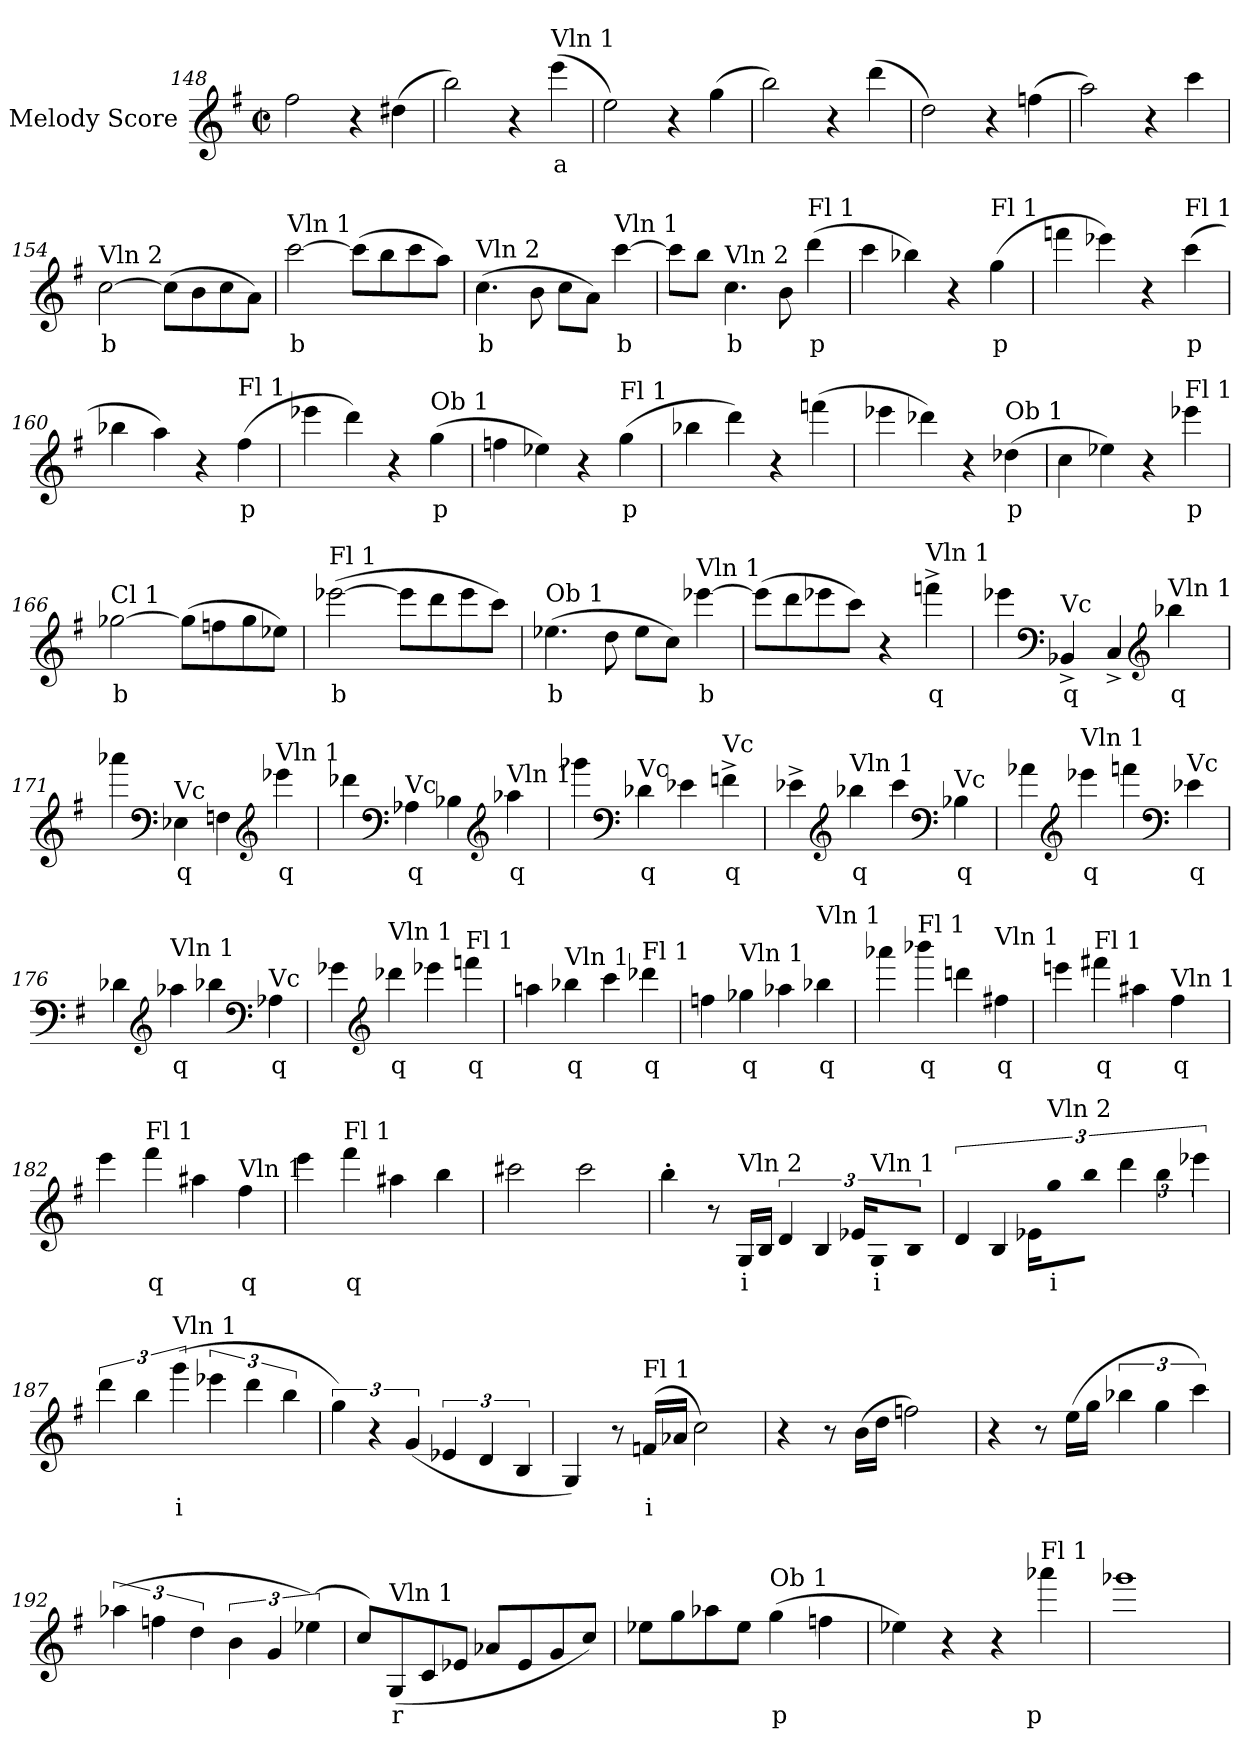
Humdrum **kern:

**kern	**text
*part1	*part1
*staff1	*staff1
*I"Melody Score	*
*clefG2	*
*k[f#]	*
*M2/2	*
*met(c|)	*
=148	=148
2ff#\	.
4r	.
(4dd#X\	.
=149	=149
2bb\)	.
4r	.
!LO:TX:a:t=Vln 1	!
!	!LO:LY:b:color=#FF0000
(4eee\	a
=150	=150
2ee\)	.
4r	.
(4gg\	.
=151	=151
2bb\)	.
4r	.
(4ddd\	.
=152	=152
2dd\)	.
4r	.
(4ffn\	.
=153	=153
2aa\)	.
4r	.
4ccc\	.
=154	=154
!LO:TX:a:t=Vln 2	!
!	!LO:LY:b:color=#FF0000
[2cc\	b
(8cc\L]	.
8b\	.
8cc\	.
8a\J)	.
=155	=155
!LO:TX:a:t=Vln 1	!
!	!LO:LY:b:color=#FF0000
[2ccc\	b
(8ccc\L]	.
8bb\	.
8ccc\	.
8aa\J)	.
=156	=156
!LO:TX:a:t=Vln 2	!
!	!LO:LY:b:color=#FF0000
(4.cc\	b
8b\	.
8cc\L	.
8a\J)	.
!LO:TX:a:t=Vln 1	!
!	!LO:LY:b:color=#FF0000
[4ccc\	b
=157	=157
8ccc\L]	.
8bb\J	.
!LO:TX:a:t=Vln 2	!
!	!LO:LY:b:color=#FF0000
4.cc\	b
8b\	.
!LO:TX:a:t=Fl 1	!
!	!LO:LY:b:color=#FF0000
(4ddd\	p
=158	=158
4ccc\	.
4bb-X\)	.
4r	.
!LO:TX:a:t=Fl 1	!
!	!LO:LY:b:color=#FF0000
(4gg\	p
=159	=159
4fffn\	.
4eee-X\)	.
4r	.
!LO:TX:a:t=Fl 1	!
!	!LO:LY:b:color=#FF0000
(4ccc\	p
=160	=160
4bb-X\	.
4aa\)	.
4r	.
!LO:TX:a:t=Fl 1	!
!	!LO:LY:b:color=#FF0000
(4ff#\	p
=161	=161
4eee-X\	.
4ddd\)	.
4r	.
!LO:TX:a:t=Ob 1	!
!	!LO:LY:b:color=#FF0000
(4gg\	p
=162	=162
4ffn\	.
4ee-X\)	.
4r	.
!LO:TX:a:t=Fl 1	!
!	!LO:LY:b:color=#FF0000
(4gg\	p
=163	=163
4bb-X\	.
4ddd\)	.
4r	.
(4fffn\	.
=164	=164
4eee-X\	.
4ddd-X\)	.
4r	.
!LO:TX:a:t=Ob 1	!
!	!LO:LY:b:color=#FF0000
(4dd-X\	p
=165	=165
4cc\	.
4ee-X\)	.
4r	.
!LO:TX:a:t=Fl 1	!
!	!LO:LY:b:color=#FF0000
4eee-X\	p
=166	=166
!LO:TX:a:t=Cl 1	!
!	!LO:LY:b:color=#FF0000
[2gg-X\	b
(8gg-\L]	.
8ffn\	.
8gg-\	.
8ee-\J)	.
=167	=167
!LO:TX:a:t=Fl 1	!
!	!LO:LY:b:color=#FF0000
([2eee-X\	b
8eee-\L]	.
8ddd\	.
8eee-\	.
8ccc\J)	.
=168	=168
!LO:TX:a:t=Ob 1	!
!	!LO:LY:b:color=#FF0000
(4.ee-X\	b
8dd\	.
8ee-\L	.
8cc\J)	.
!LO:TX:a:t=Vln 1	!
!	!LO:LY:b:color=#FF0000
[4eee-X\	b
=169	=169
(8eee-\L]	.
8ddd\	.
8eee-X\	.
8ccc\J)	.
4r	.
!LO:TX:a:t=Vln 1	!
!	!LO:LY:b:color=#FF0000
4fffn^\	q
=170	=170
4eee-X\	.
*clefF4	*
!LO:TX:a:t=Vc	!
!	!LO:LY:b:color=#FF0000
4BB-X^/	q
4C^/	.
*clefG2	*
!LO:TX:a:t=Vln 1	!
!	!LO:LY:b:color=#FF0000
4bb-X\	q
=171	=171
4aaa-X\	.
*clefF4	*
!LO:TX:a:t=Vc	!
!	!LO:LY:b:color=#FF0000
4E-X\	q
4Fn\	.
*clefG2	*
!LO:TX:a:t=Vln 1	!
!	!LO:LY:b:color=#FF0000
4eee-X\	q
=172	=172
4ddd-X\	.
*clefF4	*
!LO:TX:a:t=Vc	!
!	!LO:LY:b:color=#FF0000
4A-X\	q
4B-X\	.
*clefG2	*
!LO:TX:a:t=Vln 1	!
!	!LO:LY:b:color=#FF0000
4aa-X\	q
=173	=173
4ggg-X\	.
*clefF4	*
!LO:TX:a:t=Vc	!
!	!LO:LY:b:color=#FF0000
4d-X\	q
4e-X\	.
!LO:TX:a:t=Vc	!
!	!LO:LY:b:color=#FF0000
4fn^\	q
=174	=174
4e-X^\	.
*clefG2	*
!LO:TX:a:t=Vln 1	!
!	!LO:LY:b:color=#FF0000
4bb-X\	q
4ccc\	.
*clefF4	*
!LO:TX:a:t=Vc	!
!	!LO:LY:b:color=#FF0000
4B-X\	q
=175	=175
4a-X\	.
*clefG2	*
!LO:TX:a:t=Vln 1	!
!	!LO:LY:b:color=#FF0000
4eee-X\	q
4fffn\	.
*clefF4	*
!LO:TX:a:t=Vc	!
!	!LO:LY:b:color=#FF0000
4e-X\	q
=176	=176
4d-X\	.
*clefG2	*
!LO:TX:a:t=Vln 1	!
!	!LO:LY:b:color=#FF0000
4aa-X\	q
4bb-X\	.
*clefF4	*
!LO:TX:a:t=Vc	!
!	!LO:LY:b:color=#FF0000
4A-X\	q
=177	=177
4g-X\	.
*clefG2	*
!LO:TX:a:t=Vln 1	!
!	!LO:LY:b:color=#FF0000
4ddd-X\	q
4eee-X\	.
!LO:TX:a:t=Fl 1	!
!	!LO:LY:b:color=#FF0000
4fffn\	q
=178	=178
4aan\	.
!LO:TX:a:t=Vln 1	!
!	!LO:LY:b:color=#FF0000
4bb-X\	q
4ccc\	.
!LO:TX:a:t=Fl 1	!
!	!LO:LY:b:color=#FF0000
4ddd-X\	q
=179	=179
4ffn\	.
!LO:TX:a:t=Vln 1	!
!	!LO:LY:b:color=#FF0000
4gg-X\	q
4aa-X\	.
!LO:TX:a:t=Vln 1	!
!	!LO:LY:b:color=#FF0000
4bb-X\	q
=180	=180
4aaa-X\	.
!LO:TX:a:t=Fl 1	!
!	!LO:LY:b:color=#FF0000
4bbb-X\	q
4dddn\	.
!LO:TX:a:t=Vln 1	!
!	!LO:LY:b:color=#FF0000
4ff#X\	q
=181	=181
4eeen\	.
!LO:TX:a:t=Fl 1	!
!	!LO:LY:b:color=#FF0000
4fff#X\	q
4aa#X\	.
!LO:TX:a:t=Vln 1	!
!	!LO:LY:b:color=#FF0000
4ff#\	q
=182	=182
4eee\	.
!LO:TX:a:t=Fl 1	!
!	!LO:LY:b:color=#FF0000
4fff#\	q
4aa#X\	.
!LO:TX:a:t=Vln 1	!
!	!LO:LY:b:color=#FF0000
4ff#\	q
=183	=183
4eee\	.
!LO:TX:a:t=Fl 1	!
!	!LO:LY:b:color=#FF0000
4fff#\	q
4aa#X\	.
4bb\	.
=184	=184
2ccc#X\	.
2ccc#\	.
=185	=185
4bb'\	.
8r	.
!LO:TX:a:t=Vln 2	!
!	!LO:LY:b:color=#FF0000
16G/LL	i
16B/JJ	.
6d/	.
6B/	.
24e-X/LL	.
!LO:TX:a:t=Vln 1	!
!	!LO:LY:b:color=#FF0000
16G/	i
16B/JJ	.
=186	=186
6d/	.
6B/	.
24e-X\LL	.
!LO:TX:a:t=Vln 2	!
!	!LO:LY:b:color=#FF0000
16gg\	i
16bb\JJ	.
6ddd\	.
6bb\	.
6eee-X\	.
=187	=187
6ddd\	.
6bb\	.
!LO:TX:a:t=Vln 1	!
!	!LO:LY:b:color=#FF0000
(6ggg\	i
6eee-X\	.
6ddd\	.
6bb\	.
=188	=188
6gg\)	.
6r	.
(6g/	.
6e-X/	.
6d/	.
6B/	.
=189	=189
4G/)	.
8r	.
!LO:TX:a:t=Fl 1	!
!	!LO:LY:b:color=#FF0000
(16fn/LL	i
16a-X/JJ	.
2cc\)	.
=190	=190
4r	.
8r	.
(16b\LL	.
16dd\JJ	.
2ffn\)	.
=191	=191
4r	.
8r	.
(16ee\LL	.
16gg\JJ	.
6bb-X\	.
6gg\	.
6ccc\)	.
=192	=192
(6aa-X\	.
6ffn\	.
6dd\	.
6b\	.
6g/	.
(6ee-X\)	.
=193	=193
8cc/L)	.
!LO:TX:a:t=Vln 1	!
!	!LO:LY:b:color=#FF0000
(8G/	r
8c/	.
8e-X/J	.
8a-X/L	.
8e-/	.
8g/	.
8cc/J)	.
=194	=194
8ee-X\L	.
8gg\	.
8aa-X\	.
8ee-\J	.
!LO:TX:a:t=Ob 1	!
!	!LO:LY:b:color=#FF0000
(4gg\	p
4ffn\	.
=195	=195
4ee-X\)	.
4r	.
4r	.
!LO:TX:a:t=Fl 1	!
!	!LO:LY:b:color=#FF0000
4aaa-X\	p
=196	=196
1ggg-X	.
=	=
*-	*-
